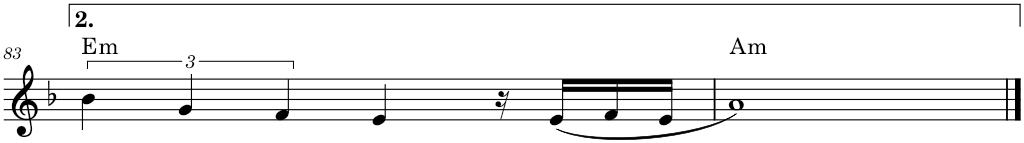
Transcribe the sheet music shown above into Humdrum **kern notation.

**kern	**harte
*part1	*part1
*staff1	*
*I"Gralla	*
*I'Gr.	*
!!LO:PB:g=z
*clefG2	*
*k[b-]	*
*M4/4	*
=83	=83
!	!LO:H:kt=m
6b-\	E:min
6g/	.
6f/	.
4e/	.
16r	.
(16e/LL	.
16f/	.
16e/JJ	.
=84	=84
!	!LO:H:kt=m
1a)	A:min
==	==
*-	*-
